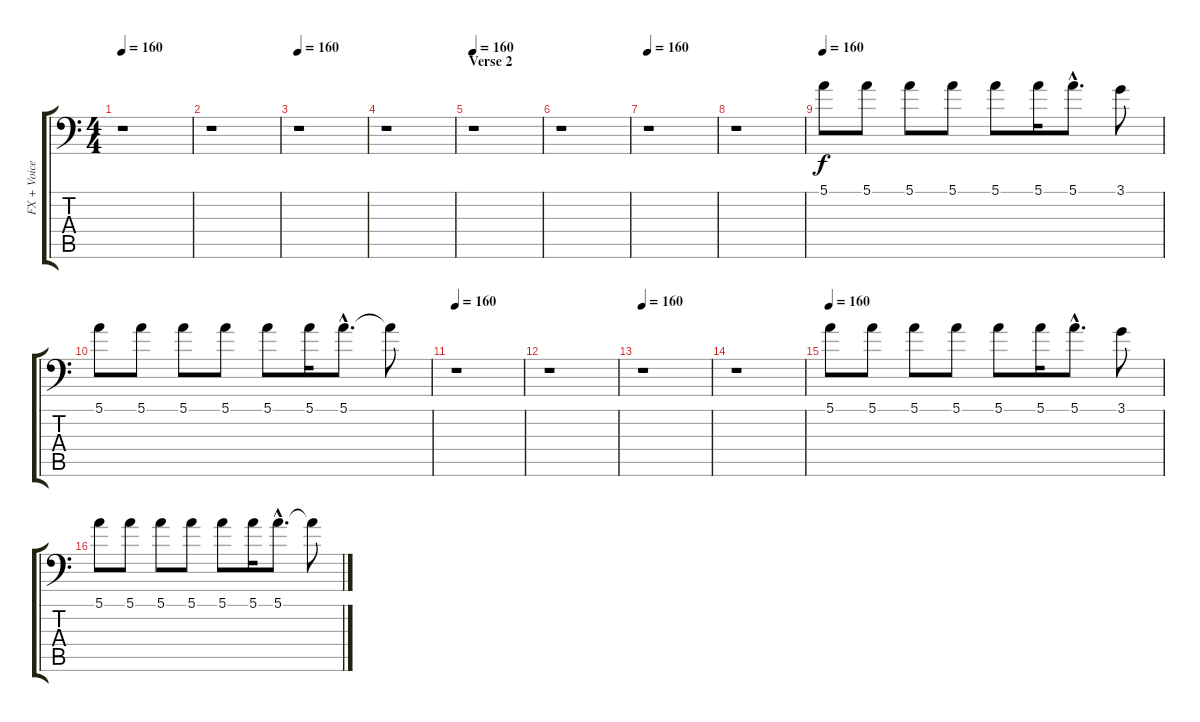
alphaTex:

\track ("FX + Voice" "FX + Voice") {instrument lead2sawtooth}
\staff {score tabs}
\tuning (E4 B3 G3 D3 A2 A1) {hide}
\ts (4 4)
\tempo 160
\clef f4
\ks c
r.1{dy f} |
r.1 |
\tempo 160
r.1 |
r.1 |
\section ("" "Verse 2")
\tempo 160
r.1 |
r.1 |
\tempo 160
r.1 |
r.1 |
\tempo 160
5.1.8{volume 16 instrument harpsichord} 5.1.8 5.1.8 5.1.8 5.1.8 5.1.16 5.1{hac}.8{d} 3.1.8 |
5.1.8{volume 16 instrument harpsichord} 5.1.8 5.1.8 5.1.8 5.1.8 5.1.16 5.1{hac}.8{d} 5.1{t}.8 |
\tempo 160
r.1 |
r.1 |
\tempo 160
r.1 |
r.1 |
\tempo 160
5.1.8{volume 16 instrument harpsichord} 5.1.8 5.1.8 5.1.8 5.1.8 5.1.16 5.1{hac}.8{d} 3.1.8 |
5.1.8{volume 16 instrument harpsichord} 5.1.8 5.1.8 5.1.8 5.1.8 5.1.16 5.1{hac}.8{d} 5.1{t}.8
